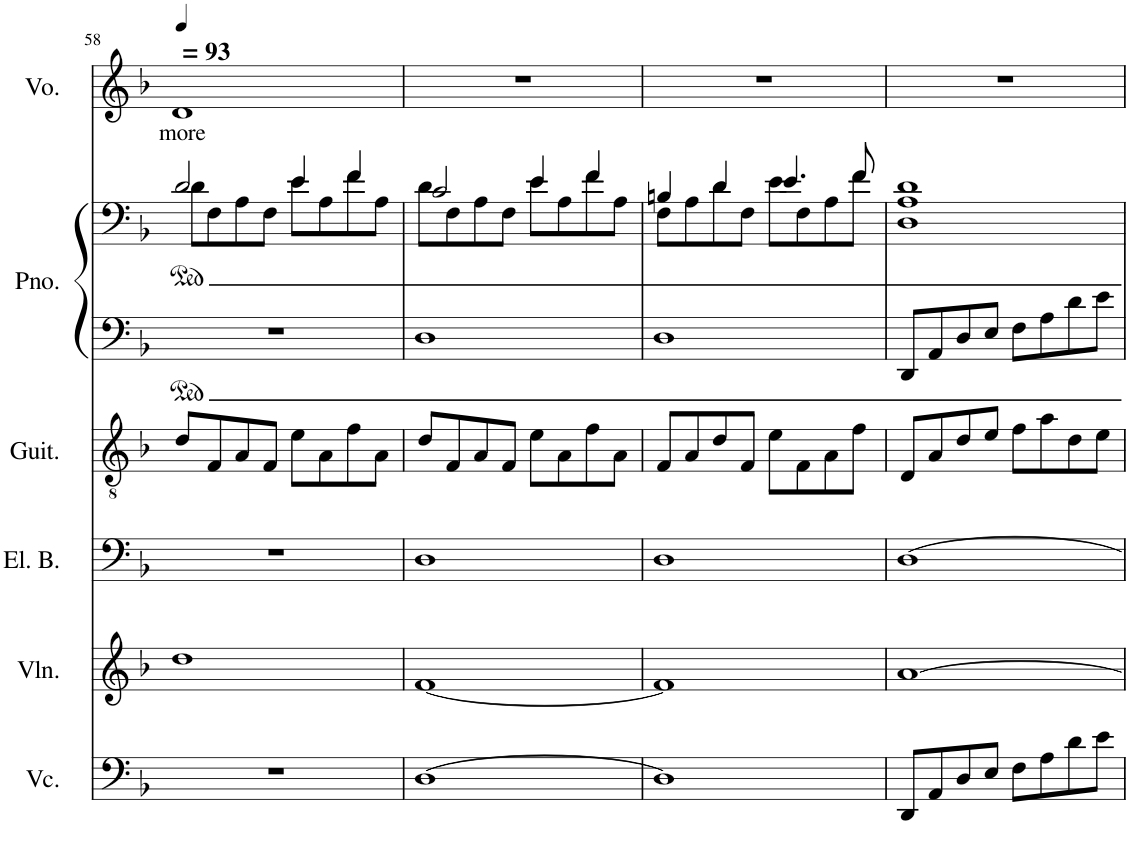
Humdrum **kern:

**kern	**kern	**kern	**kern	**kern	**kern	**kern	**text
*part6	*part5	*part4	*part3	*part2	*part2	*part1	*part1
*staff7	*staff6	*staff5	*staff4	*staff3	*staff2	*staff1	*staff1
*I"Violoncello	*I"Violin	*I"Electric Bass	*I"Classical Guitar	*I"Piano	*	*I"Voice	*
*I'Vc.	*I'Vln.	*I'El. B.	*I'Guit.	*I'Pno.	*	*I'Vo.	*
!!LO:PB:g=z
*clefF4	*clefG2	*clefF4	*clefGv2	*clefF4	*clefF4	*clefG2	*
*	*	*Trd7c12	*	*	*	*	*
*k[b-]	*k[b-]	*k[b-]	*k[b-]	*k[b-]	*k[b-]	*k[b-]	*
*M4/4	*M4/4	*M4/4	*M4/4	*M4/4	*M4/4	*M4/4	*
*MM93	*MM93	*MM93	*MM93	*MM93	*MM93	*MM93	*
=58	=58	=58	=58	=58	=58	=58	=58
*	*	*	*	*	*^	*	*
!	!	!	!	!	!	!	!	!LO:LY:b
1r	1dd	1r	8d/L	1r	2d/	8d\L	1d	more
.	.	.	8F/	.	.	8F\	.	.
.	.	.	8A/	.	.	8A\	.	.
.	.	.	8F/J	.	.	8F\J	.	.
.	.	.	8e\L	.	4e/	8e\L	.	.
.	.	.	8A\	.	.	8A\	.	.
.	.	.	8f\	.	4f/	8f\	.	.
.	.	.	8A\J	.	.	8A\J	.	.
=59	=59	=59	=59	=59	=59	=59	=59	=59
[1D	[1f	1D	8d/L	1D	2c/	8d\L	1r	.
.	.	.	8F/	.	.	8F\	.	.
.	.	.	8A/	.	.	8A\	.	.
.	.	.	8F/J	.	.	8F\J	.	.
.	.	.	8e\L	.	4e/	8e\L	.	.
.	.	.	8A\	.	.	8A\	.	.
.	.	.	8f\	.	4f/	8f\	.	.
.	.	.	8A\J	.	.	8A\J	.	.
=60	=60	=60	=60	=60	=60	=60	=60	=60
1D]	1f]	1D	8F/L	1D	4Bn/	8F\L	1r	.
.	.	.	8A/	.	.	8A\	.	.
.	.	.	8d/	.	4d/	8d\	.	.
.	.	.	8F/J	.	.	8F\J	.	.
.	.	.	8e\L	.	4.e/	8e\L	.	.
.	.	.	8F\	.	.	8F\	.	.
.	.	.	8A\	.	.	8A\	.	.
.	.	.	8f\J	.	8f/	8f\J	.	.
*	*	*	*	*	*v	*v	*	*
=61	=61	=61	=61	=61	=61	=61	=61
8DD/L	[1a	[1D	8D/L	8DD/L	1D 1A 1d	1r	.
8AA/	.	.	8A/	8AA/	.	.	.
8D/	.	.	8d/	8D/	.	.	.
8E/J	.	.	8e/J	8E/J	.	.	.
8F\L	.	.	8f\L	8F\L	.	.	.
8A\	.	.	8a\	8A\	.	.	.
8d\	.	.	8d\	8d\	.	.	.
8e\J	.	.	8e\J	8e\J	.	.	.
=	=	=	=	=	=	=	=
*-	*-	*-	*-	*-	*-	*-	*-
